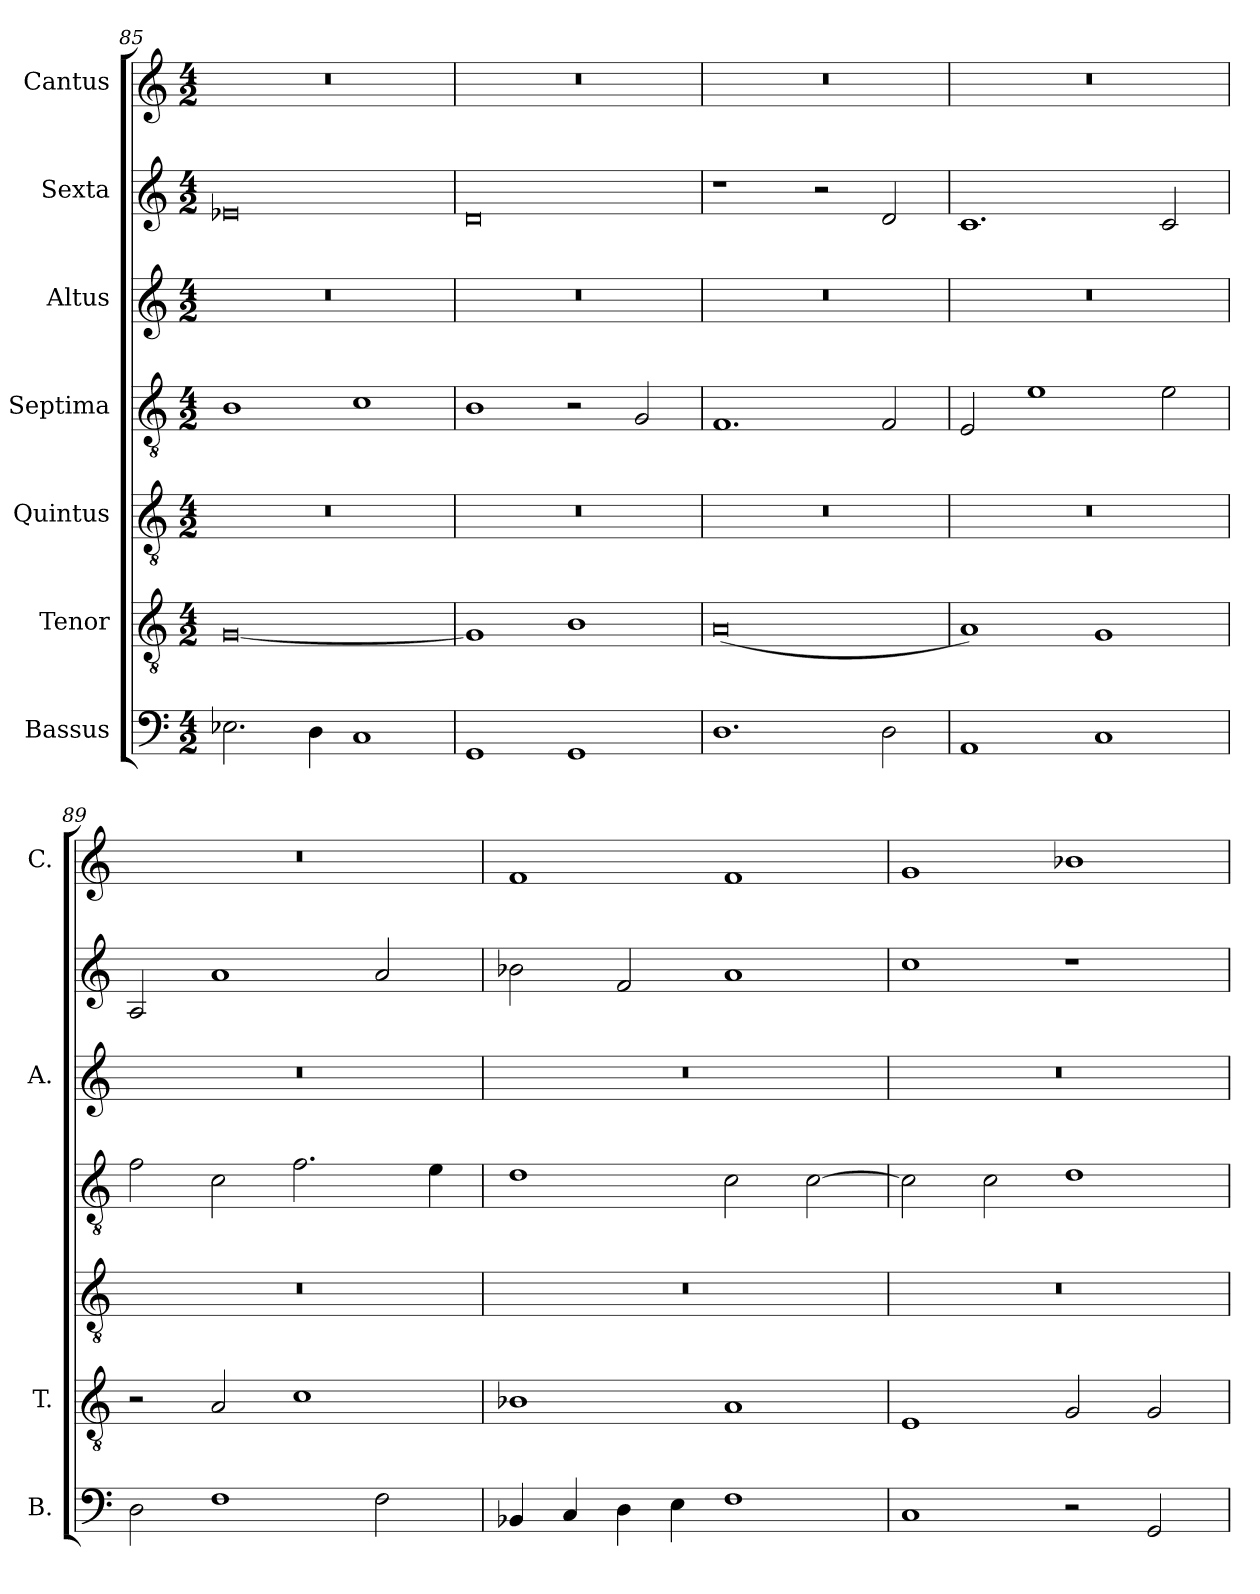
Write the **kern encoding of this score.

**kern	**kern	**kern	**kern	**kern	**kern	**kern
*part7	*part6	*part5	*part4	*part3	*part2	*part1
*staff7	*staff6	*staff5	*staff4	*staff3	*staff2	*staff1
*I"Bassus	*I"Tenor	*I"Quintus	*I"Septima	*I"Altus	*I"Sexta	*I"Cantus
*I'B.	*I'T.	*	*	*I'A.	*	*I'C.
*clefF4	*clefGv2	*clefGv2	*clefGv2	*clefG2	*clefG2	*clefG2
*k[]	*k[]	*k[]	*k[]	*k[]	*k[]	*k[]
*M4/2	*M4/2	*M4/2	*M4/2	*M4/2	*M4/2	*M4/2
=85	=85	=85	=85	=85	=85	=85
2.E-X\	[0G	0r	1B	0r	0e-X	0r
4D\	.	.	.	.	.	.
1C	.	.	1c	.	.	.
=86	=86	=86	=86	=86	=86	=86
1GG	1G]	0r	1B	0r	0d	0r
1GG	1B	.	2r	.	.	.
.	.	.	2G/	.	.	.
=87	=87	=87	=87	=87	=87	=87
1.D	(<0A	0r	1.F	0r	1r	0r
.	.	.	.	.	2r	.
2D\	.	.	2F/	.	2d/	.
=88	=88	=88	=88	=88	=88	=88
1AA	1A)	0r	2E/	0r	1.c	0r
.	.	.	1e	.	.	.
1C	1G	.	.	.	.	.
.	.	.	2e\	.	2c/	.
=89	=89	=89	=89	=89	=89	=89
2D\	2r	0r	2f\	0r	2A/	0r
1F	2A/	.	2c\	.	1a	.
.	1c	.	2.f\	.	.	.
2F\	.	.	.	.	2a/	.
.	.	.	4e\	.	.	.
=90	=90	=90	=90	=90	=90	=90
4BB-X/	1B-X	0r	1d	0r	2b-X\	1f
4C/	.	.	.	.	.	.
4D\	.	.	.	.	2f/	.
4E\	.	.	.	.	.	.
1F	1A	.	2c\	.	1a	1f
.	.	.	[2c\	.	.	.
=91	=91	=91	=91	=91	=91	=91
1C	1E	0r	2c\]	0r	1cc	1g
.	.	.	2c\	.	.	.
2r	2G/	.	1d	.	1r	1b-X
2GG/	2G/	.	.	.	.	.
=	=	=	=	=	=	=
*-	*-	*-	*-	*-	*-	*-
